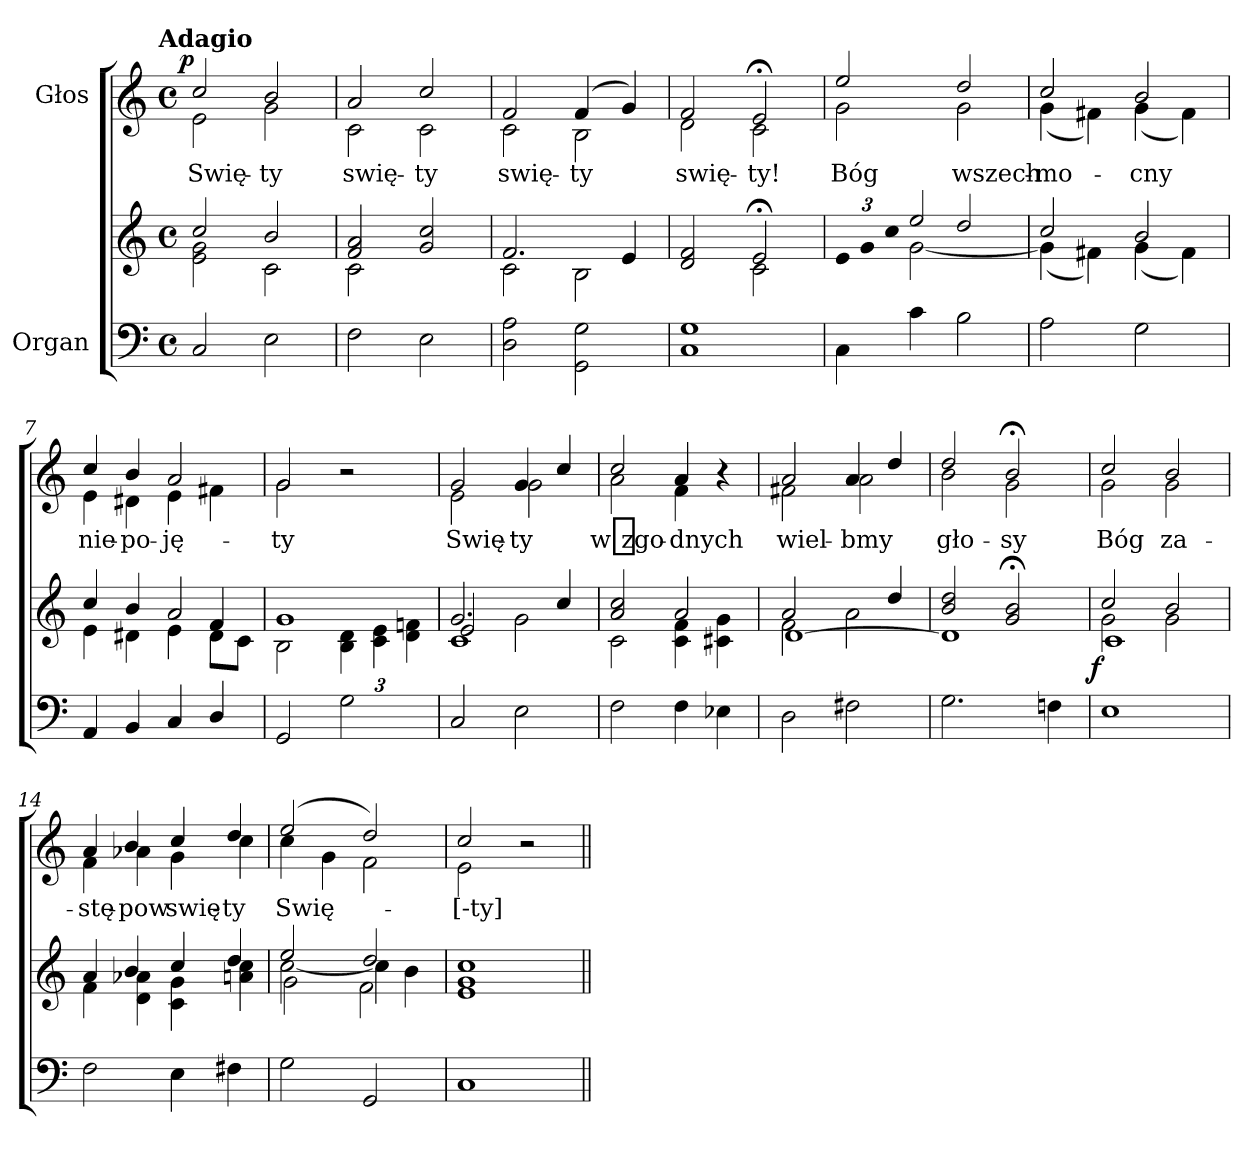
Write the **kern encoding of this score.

**kern	**kern	**dynam	**kern	**text	**dynam
*part2	*part2	*part2	*part1	*part1	*part1
*staff3	*staff2	*staff2/3	*staff1	*staff1	*staff1
*I"Organ	*	*	*I"Głos	*	*
*clefF4	*clefG2	*	*clefG2	*	*
*k[]	*k[]	*	*k[]	*	*
*C:	*C:	*	*C:	*	*
!!LO:TX:omd:t=Adagio
*M4/4	*M4/4	*	*M4/4	*	*
*met(c)	*met(c)	*	*met(c)	*	*
*MM56	*MM56	*	*MM56	*	*
=1	=1	=1	=1	=1	=1
*	*^	*	*^	*	*
!	!	!	!	!	!	!	!LO:DY:b:rj
2C/	2cc/	2e\ 2g\	.	2cc/	2e\	Swię-	p
2E\	2b/	2c\	.	2b/	2g\	-ty	.
=2	=2	=2	=2	=2	=2	=2	=2
2F\	2f/ 2a/	2c\	.	2a/	2c\	swię-	.
2E\	2g/ 2cc/	2ryy	.	2cc/	2c\	-ty	.
=3	=3	=3	=3	=3	=3	=3	=3
2D\ 2A\	2.f/	2c\	.	2f/	2c\	swię-	.
2GG\ 2G\	.	2B\	.	(4f/	2B\	-ty	.
.	4e/	.	.	4g/)	.	.	.
=4	=4	=4	=4	=4	=4	=4	=4
1C 1G	2d/ 2f/	2ryy	.	2f/	2d\	swię-	.
.	2e;</	2c\	.	2e;</	2c\	-ty!	.
=5	=5	=5	=5	=5	=5	=5	=5
*	*Xbrackettup	*	*	*	*	*	*
!	!LO:N:vis=4	!	!	!	!	!	!
4C\	12e/	4ryy	.	2ee/	2g\	Bóg	.
!	!LO:N:vis=4	!	!	!	!	!	!
.	12g/	.	.	.	.	.	.
!	!LO:N:vis=4	!	!	!	!	!	!
.	12cc/	.	.	.	.	.	.
!	!LO:N:vis=2	!LO:N:vis=2	!	!	!	!	!
4c\	4ee/	[2.g	.	.	.	.	.
2B\	2dd	.	.	2dd/	2g\	wszech-	.
=6	=6	=6	=6	=6	=6	=6	=6
2A\	2cc/	(>4g\]	.	2cc/	(>4g\	-mo-	.
.	.	4f#X\)	.	.	4f#X\)	.	.
2G\	2b/	(>4g\	.	2b/	(>4g\	-cny	.
.	.	4f#\)	.	.	4f#\)	.	.
=7	=7	=7	=7	=7	=7	=7	=7
4AA/	4cc/	4e\	.	4cc/	4e\	nie-	.
4BB/	4b/	4d#X\	.	4b/	4d#X\	-po-	.
!	!LO:N:vis=2	!	!	!	!	!	!
4C/	4a/	4e\	.	2a/	4e\	-ję-	.
4D/	4f/	8d#\L	.	.	4f#X\	.	.
.	.	8c\J	.	.	.	.	.
=8	=8	=8	=8	=8	=8	=8	=8
2GG/	1g	2B\	.	2g/	2g\	-ty	.
2G\	.	6B\ 6d\	.	2r	2ryy	.	.
.	.	6c\ 6e\	.	.	.	.	.
.	.	6d\ 6fn\	.	.	.	.	.
=9	=9	=9	=9	=9	=9	=9	=9
*	*	*^	*	*	*	*	*
2C/	2.g/	2e/	1c	.	2g/	2e\	Swię-	.
2E\	.	2g\	.	.	4g/	2g\	-ty	.
.	4cc/	.	.	.	4cc/	.	.	.
*	*	*v	*v	*	*	*	*	*
=10	=10	=10	=10	=10	=10	=10	=10
2F\	2a/ 2cc/	2c\	.	2cc/	2a\	w zgo-	.
4F\	2a/	4c\ 4f\	.	4a/	4f\	-dnych	.
4E-X\	.	4c#X\ 4g\	.	4r	4ryy	.	.
=11	=11	=11	=11	=11	=11	=11	=11
!	!LO:N:vis=2	!	!	!	!	!	!
*	*	*^	*	*	*	*	*
2D\	2.a/	2f\	[1d	.	2a/	2f#X\	wiel-	.
2F#X\	.	2a\	.	.	4a/	2a\	-bmy	.
.	4dd/	.	.	.	4dd/	.	.	.
*	*	*v	*v	*	*	*	*	*
=12	=12	=12	=12	=12	=12	=12	=12
2.G\	2b/ 2dd/	1d]	.	2dd/	2b\	gło-	.
.	2g;</ 2b;</	.	.	2b;</	2g\	-sy	.
4Fn\	.	.	.	.	.	.	.
=13	=13	=13	=13	=13	=13	=13	=13
*	*	*^	*	*	*	*	*
!	!	!	!	!LO:DY:rj	!	!	!	!
1E	2cc/	2g\	1c	f	2cc/	2g\	Bóg	.
.	2b/	2g\	.	.	2b/	2g\	za-	.
*	*	*v	*v	*	*	*	*	*
=14	=14	=14	=14	=14	=14	=14	=14
2F\	4a/	4f\	.	4a/	4f\	-stę-	.
.	4b/	4d\ 4a-X\	.	4b/	4a-X\	-pow	.
4E\	4cc/	4c\ 4g\	.	4cc/	4g\	swię-	.
4F#X\	4dd/	4an\ 4cc\	.	4dd/	4cc\	-ty	.
=15	=15	=15	=15	=15	=15	=15	=15
*	*	*^	*	*	*	*	*
2G\	2ee/	[2cc\	2g\	.	(2ee/	4cc\	Swię-	.
.	.	.	.	.	.	4g\	.	.
2GG/	2dd/	4cc\]	2f\	.	2dd/)	2f\	.	.
.	.	4b\	.	.	.	.	.	.
*	*v	*v	*v	*	*	*	*	*
=16	=16	=16	=16	=16	=16	=16
1C	1e 1g 1cc	.	2cc/	2e\	[-ty]	.
.	.	.	2r	2ryy	.	.
*	*	*	*v	*v	*	*
=||	=||	=||	=||	=||	=||
*-	*-	*-	*-	*-	*-
